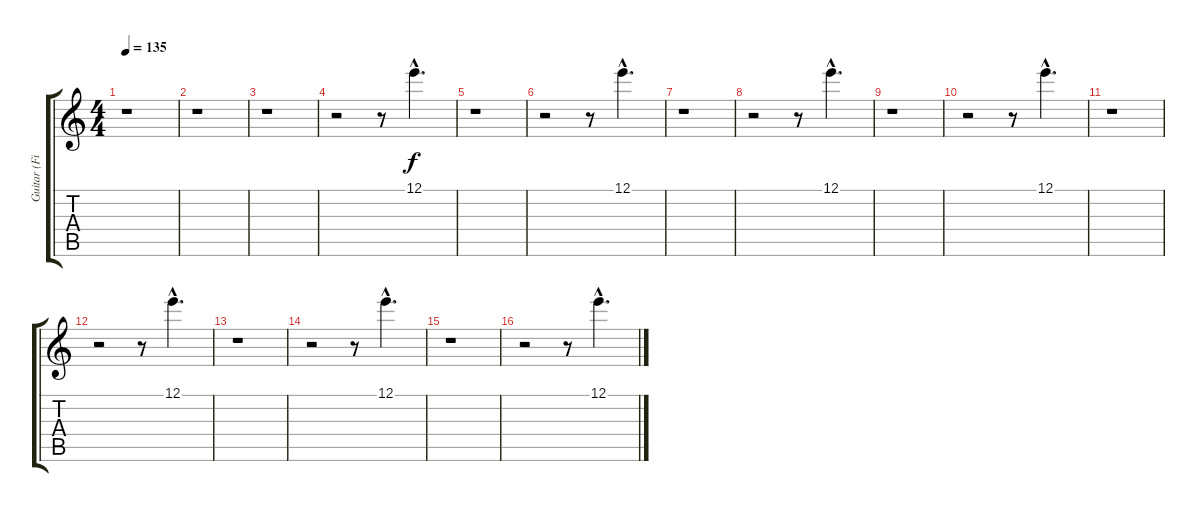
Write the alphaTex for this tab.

\track ("Guitar (Fill)" "Guitar (Fi") {instrument overdrivenguitar}
\staff {score tabs}
\tuning (E4 B3 G3 D3 A2 Db2) {hide}
\ts (4 4)
\tempo 135
\clef g2
\ks c
r.1{dy f} |
r.1 |
r.1 |
r.2 r.8 12.1{hac}.4{d} |
r.1 |
r.2 r.8 12.1{hac}.4{d} |
r.1 |
r.2 r.8 12.1{hac}.4{d} |
r.1 |
r.2 r.8 12.1{hac}.4{d} |
r.1 |
r.2 r.8 12.1{hac}.4{d} |
r.1 |
r.2 r.8 12.1{hac}.4{d} |
r.1 |
r.2 r.8 12.1{hac}.4{d}
